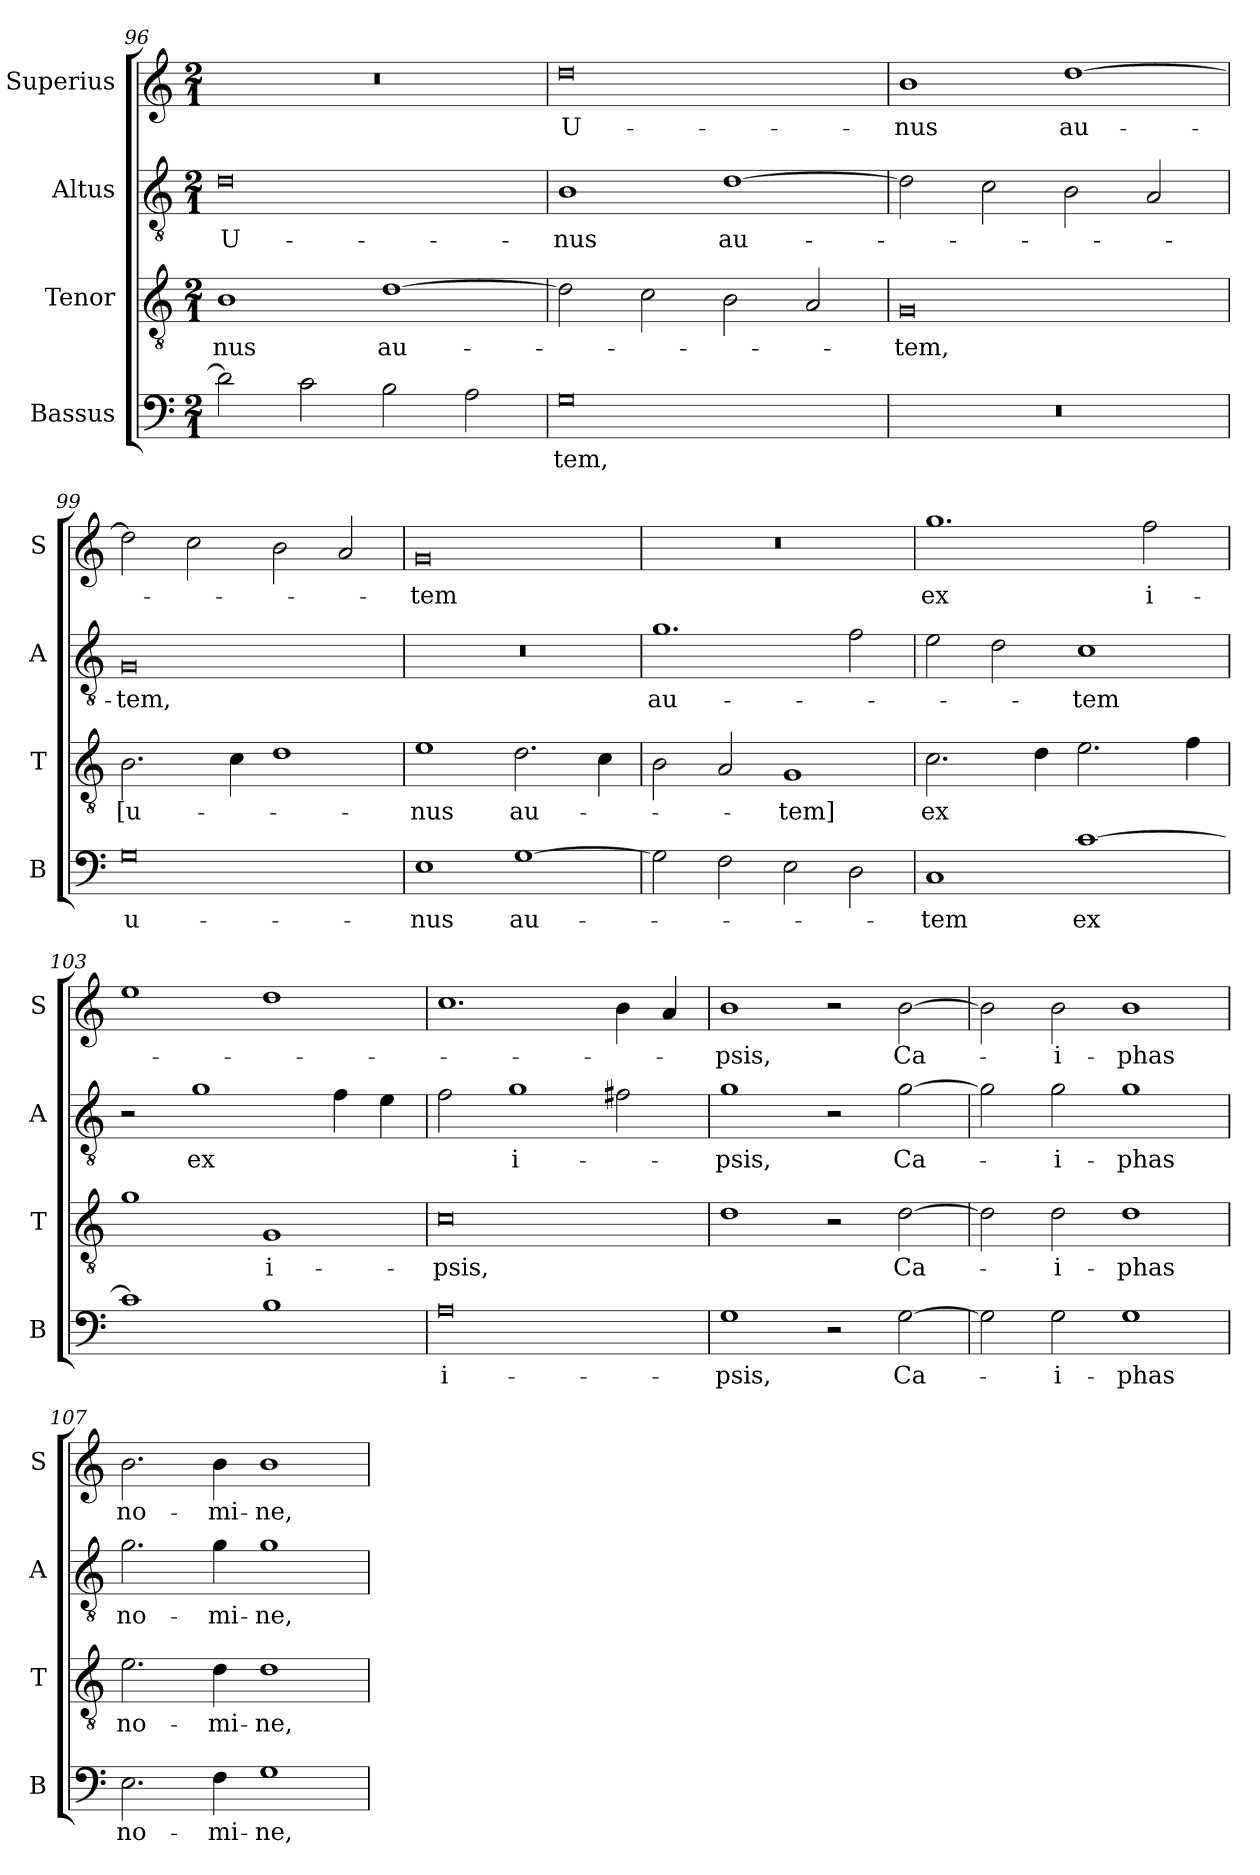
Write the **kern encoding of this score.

**kern	**text	**kern	**text	**kern	**text	**kern	**text
*part4	*part4	*part3	*part3	*part2	*part2	*part1	*part1
*staff4	*staff4	*staff3	*staff3	*staff2	*staff2	*staff1	*staff1
*I"Bassus	*	*I"Tenor	*	*I"Altus	*	*I"Superius	*
*I'B	*	*I'T	*	*I'A	*	*I'S	*
*clefF4	*	*clefGv2	*	*clefGv2	*	*clefG2	*
*k[]	*	*k[]	*	*k[]	*	*k[]	*
*M2/1	*	*M2/1	*	*M2/1	*	*M2/1	*
=96	=96	=96	=96	=96	=96	=96	=96
2d]	.	1B	-nus	0d	U-	0r	.
2c	.	.	.	.	.	.	.
2B	.	[1d	au-	.	.	.	.
2A	.	.	.	.	.	.	.
=97	=97	=97	=97	=97	=97	=97	=97
0G	-tem,	2d]	.	1B	-nus	0dd	U-
.	.	2c	.	.	.	.	.
.	.	2B	.	[1d	au-	.	.
.	.	2A	.	.	.	.	.
=98	=98	=98	=98	=98	=98	=98	=98
0r	.	0G	-tem,	2d]	.	1b	-nus
.	.	.	.	2c	.	.	.
.	.	.	.	2B	.	[1dd	au-
.	.	.	.	2A	.	.	.
=99	=99	=99	=99	=99	=99	=99	=99
0G	u-	2.B	[u-	0G	-tem,	2dd]	.
.	.	.	.	.	.	2cc	.
.	.	4c	.	.	.	.	.
.	.	1d	.	.	.	2b	.
.	.	.	.	.	.	2a	.
=100	=100	=100	=100	=100	=100	=100	=100
1E	-nus	1e	-nus	0r	.	0g	-tem
[1G	au-	2.d	au-	.	.	.	.
.	.	4c	.	.	.	.	.
=101	=101	=101	=101	=101	=101	=101	=101
2G]	.	2B	.	1.g	au-	0r	.
2F	.	2A	.	.	.	.	.
2E	.	1G	-tem]	.	.	.	.
2D	.	.	.	2f	.	.	.
=102	=102	=102	=102	=102	=102	=102	=102
1C	-tem	2.c	ex	2e	.	1.gg	ex
.	.	.	.	2d	.	.	.
.	.	4d	.	.	.	.	.
[1c	ex	2.e	.	1c	-tem	.	.
.	.	.	.	.	.	2ff	i-
.	.	4f	.	.	.	.	.
=103	=103	=103	=103	=103	=103	=103	=103
1c]	.	1g	.	2r	.	1ee	.
.	.	.	.	1g	ex	.	.
1B	.	1G	i-	.	.	1dd	.
.	.	.	.	4f	.	.	.
.	.	.	.	4e	.	.	.
=104	=104	=104	=104	=104	=104	=104	=104
0A	i-	0c	-psis,	2f	.	1.cc	.
.	.	.	.	1g	i-	.	.
.	.	.	.	2f#X	.	4b	.
.	.	.	.	.	.	4a	.
=105	=105	=105	=105	=105	=105	=105	=105
1G	-psis,	1d	.	1g	-psis,	1b	-psis,
2r	.	2r	.	2r	.	2r	.
[2G	Ca-	[2d	Ca-	[2g	Ca-	[2b	Ca-
=106	=106	=106	=106	=106	=106	=106	=106
2G]	.	2d]	.	2g]	.	2b]	.
2G	-i-	2d	-i-	2g	-i-	2b	-i-
1G	-phas	1d	-phas	1g	-phas	1b	-phas
=107	=107	=107	=107	=107	=107	=107	=107
2.E	no-	2.e	no-	2.g	no-	2.b	no-
4F	-mi-	4d	-mi-	4g	-mi-	4b	-mi-
1G	-ne,	1d	-ne,	1g	-ne,	1b	-ne,
=	=	=	=	=	=	=	=
*-	*-	*-	*-	*-	*-	*-	*-
